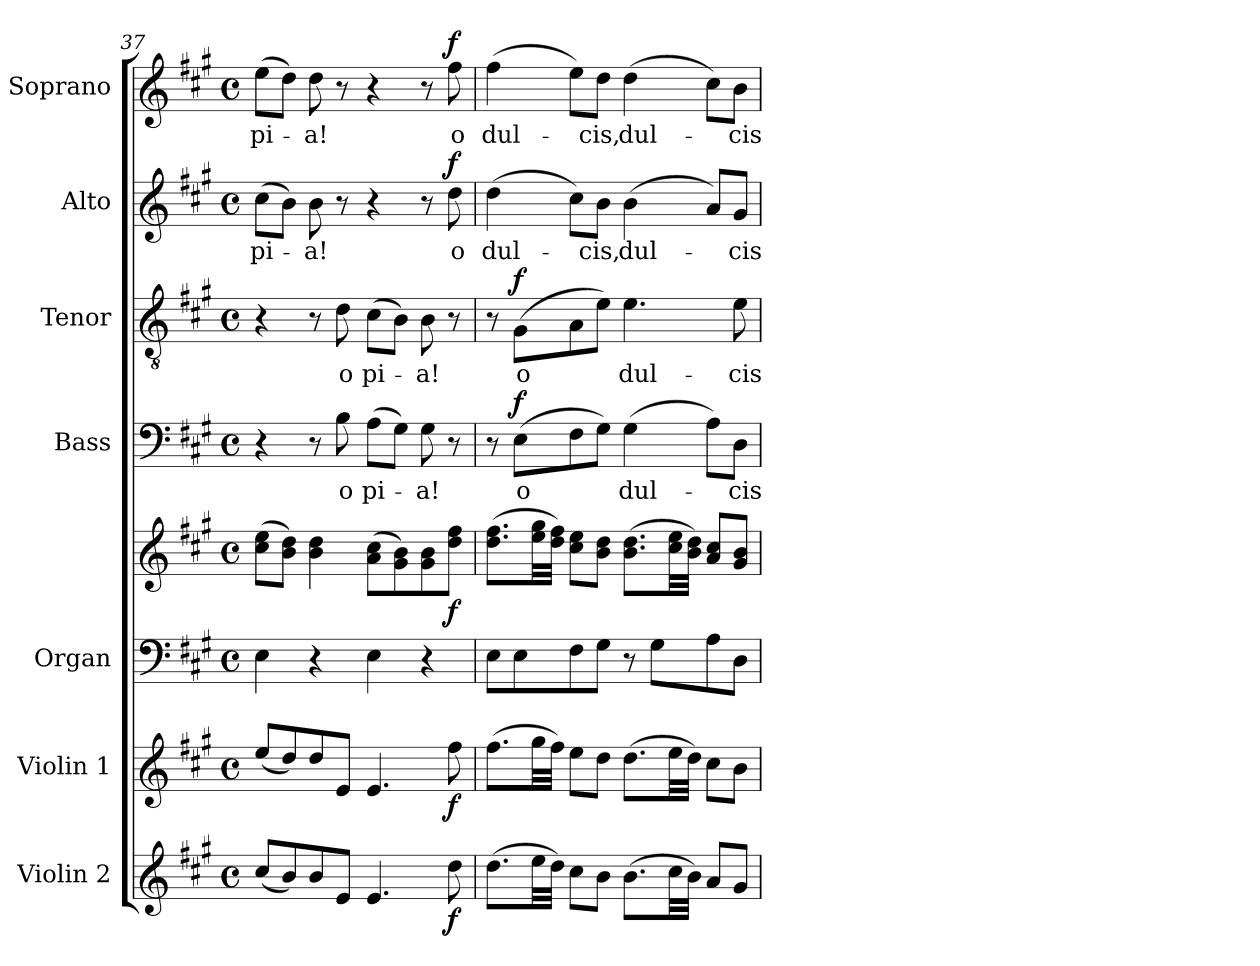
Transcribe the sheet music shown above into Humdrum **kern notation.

**kern	**dynam	**kern	**dynam	**kern	**kern	**dynam	**kern	**text	**dynam	**kern	**text	**dynam	**kern	**text	**dynam	**kern	**text	**dynam
*part7	*part7	*part6	*part6	*part5	*part5	*part5	*part4	*part4	*part4	*part3	*part3	*part3	*part2	*part2	*part2	*part1	*part1	*part1
*staff8	*staff8	*staff7	*staff7	*staff6	*staff5	*staff5/6	*staff4	*staff4	*staff4	*staff3	*staff3	*staff3	*staff2	*staff2	*staff2	*staff1	*staff1	*staff1
*I"Violin 2	*	*I"Violin 1	*	*I"Organ	*	*	*I"Bass	*	*	*I"Tenor	*	*	*I"Alto	*	*	*I"Soprano	*	*
*I'Vln. 2	*	*I'Vln. 1	*	*I'Org.	*	*	*I'B.	*	*	*I'T.	*	*	*I'A.	*	*	*I'S.	*	*
*clefG2	*	*clefG2	*	*clefF4	*clefG2	*	*clefF4	*	*	*clefGv2	*	*	*clefG2	*	*	*clefG2	*	*
*	*	*	*	*	*	*	*	*	*	*ITrd7c12	*	*	*	*	*	*	*	*
*k[f#c#g#]	*	*k[f#c#g#]	*	*k[f#c#g#]	*k[f#c#g#]	*	*k[f#c#g#]	*	*	*k[f#c#g#]	*	*	*k[f#c#g#]	*	*	*k[f#c#g#]	*	*
*A:	*	*A:	*	*A:	*A:	*	*A:	*	*	*A:	*	*	*A:	*	*	*A:	*	*
*M4/4	*	*M4/4	*	*M4/4	*M4/4	*	*M4/4	*	*	*M4/4	*	*	*M4/4	*	*	*M4/4	*	*
*met(c)	*	*met(c)	*	*met(c)	*met(c)	*	*met(c)	*	*	*met(c)	*	*	*met(c)	*	*	*met(c)	*	*
=37	=37	=37	=37	=37	=37	=37	=37	=37	=37	=37	=37	=37	=37	=37	=37	=37	=37	=37
!	!	!	!	!	!	!	!	!	!	!	!	!	!	!LO:LY:b:color=#000000	!	!	!	!
!	!	!	!	!	!	!	!	!	!	!	!	!	!	!	!	!	!LO:LY:b:color=#000000	!
(8cc#i/L	.	(8eei/L	.	4Ei\	(8cc#i\ 8eeiL	.	4r	.	.	4r	.	.	(8cc#i\L	pi-	.	(8eei\L	pi-	.
8bi/)	.	8ddi/)	.	.	8bi\ 8ddiJ)	.	.	.	.	.	.	.	8bi\J)	.	.	8ddi\J)	.	.
!	!	!	!	!	!	!	!	!	!	!	!	!	!	!LO:LY:b:color=#000000	!	!	!	!
!	!	!	!	!	!	!	!	!	!	!	!	!	!	!	!	!	!LO:LY:b:color=#000000	!
8bi/	.	8ddi/	.	4r	4bi\ 4ddi	.	8r	.	.	8r	.	.	8bi\	-a!	.	8ddi\	-a!	.
!	!	!	!	!	!	!	!	!LO:LY:b:color=#000000	!	!	!	!	!	!	!	!	!	!
!	!	!	!	!	!	!	!	!	!	!	!LO:LY:b:color=#000000	!	!	!	!	!	!	!
8ei/J	.	8ei/J	.	.	.	.	8Bi\	o	.	8Di\	o	.	8r	.	.	8r	.	.
!	!	!	!	!	!	!	!	!LO:LY:b:color=#000000	!	!	!	!	!	!	!	!	!	!
!	!	!	!	!	!	!	!	!	!	!	!LO:LY:b:color=#000000	!	!	!	!	!	!	!
4.ei/	.	4.ei/	.	4Ei\	(8ai\ 8cc#iL	.	(8Ai\L	pi-	.	(8C#i\L	pi-	.	4r	.	.	4r	.	.
.	.	.	.	.	8g#i\ 8bi)	.	8G#i\J)	.	.	8BBi\J)	.	.	.	.	.	.	.	.
!	!	!	!	!	!	!	!	!LO:LY:b:color=#000000	!	!	!	!	!	!	!	!	!	!
!	!	!	!	!	!	!	!	!	!	!	!LO:LY:b:color=#000000	!	!	!	!	!	!	!
.	.	.	.	4r	8g#i\ 8bi	.	8G#i\	-a!	.	8BBi\	-a!	.	8r	.	.	8r	.	.
!	!	!	!	!	!	!	!	!	!	!	!	!	!	!LO:LY:b:color=#000000	!	!	!	!
!	!	!	!	!	!	!	!	!	!	!	!	!	!	!	!	!	!LO:LY:b:color=#000000	!
8ddi\	f	8ff#i\	f	.	8ddi\ 8ff#iJ	f	8r	.	.	8r	.	.	8ddi\	o	f	8ff#i\	o	f
!!LO:PB:g=z
=38	=38	=38	=38	=38	=38	=38	=38	=38	=38	=38	=38	=38	=38	=38	=38	=38	=38	=38
!	!	!	!	!	!	!	!	!	!	!	!	!	!	!LO:LY:b:color=#000000	!	!	!	!
!	!	!	!	!	!	!	!	!	!	!	!	!	!	!	!	!	!LO:LY:b:color=#000000	!
(8.ddi\L	.	(8.ff#i\L	.	8Ei\L	(8.ddi\ 8.ff#iL	.	8r	.	.	8r	.	.	(4ddi\	dul-	.	(4ff#i\	dul-	.
!	!	!	!	!	!	!	!	!LO:LY:b:color=#000000	!	!	!	!	!	!	!	!	!	!
!	!	!	!	!	!	!	!	!	!	!	!LO:LY:b:color=#000000	!	!	!	!	!	!	!
.	.	.	.	8Ei\	.	.	(8Ei\L	o	f	(8GG#i\L	o	f	.	.	.	.	.	.
32eei\LL	.	32gg#i\LL	.	.	32eei\ 32gg#iLL	.	.	.	.	.	.	.	.	.	.	.	.	.
32ddi\JJJ)	.	32ff#i\JJJ)	.	.	32ddi\ 32ff#iJJJ)	.	.	.	.	.	.	.	.	.	.	.	.	.
8cc#i\L	.	8eei\L	.	8F#i\	8cc#i\ 8eeiL	.	8F#i\	.	.	8AAi\	.	.	8cc#i\L)	.	.	8eei\L)	.	.
!	!	!	!	!	!	!	!	!	!	!	!	!	!	!LO:LY:b:color=#000000	!	!	!	!
!	!	!	!	!	!	!	!	!	!	!	!	!	!	!	!	!	!LO:LY:b:color=#000000	!
8bi\J	.	8ddi\J	.	8G#i\J	8bi\ 8ddiJ	.	8G#i\J)	.	.	8Ei\J)	.	.	8bi\J	-cis,	.	8ddi\J	-cis,	.
!	!	!	!	!	!	!	!	!LO:LY:b:color=#000000	!	!	!	!	!	!	!	!	!	!
!	!	!	!	!	!	!	!	!	!	!	!LO:LY:b:color=#000000	!	!	!	!	!	!	!
!	!	!	!	!	!	!	!	!	!	!	!	!	!	!LO:LY:b:color=#000000	!	!	!	!
!	!	!	!	!	!	!	!	!	!	!	!	!	!	!	!	!	!LO:LY:b:color=#000000	!
(8.bi\L	.	(8.ddi\L	.	8r	(8.bi\ 8.ddiL	.	(4G#i\	dul-	.	4.Ei\	dul-	.	(4bi\	dul-	.	(4ddi\	dul-	.
.	.	.	.	8G#i\L	.	.	.	.	.	.	.	.	.	.	.	.	.	.
32cc#i\LL	.	32eei\LL	.	.	32cc#i\ 32eeiLL	.	.	.	.	.	.	.	.	.	.	.	.	.
32bi\JJJ)	.	32ddi\JJJ)	.	.	32bi\ 32ddiJJJ)	.	.	.	.	.	.	.	.	.	.	.	.	.
8ai/L	.	8cc#i\L	.	8Ai\	8ai/ 8cc#iL	.	8Ai\L)	.	.	.	.	.	8ai/L)	.	.	8cc#i\L)	.	.
!	!	!	!	!	!	!	!	!LO:LY:b:color=#000000	!	!	!	!	!	!	!	!	!	!
!	!	!	!	!	!	!	!	!	!	!	!LO:LY:b:color=#000000	!	!	!	!	!	!	!
!	!	!	!	!	!	!	!	!	!	!	!	!	!	!LO:LY:b:color=#000000	!	!	!	!
!	!	!	!	!	!	!	!	!	!	!	!	!	!	!	!	!	!LO:LY:b:color=#000000	!
8g#i/J	.	8bi\J	.	8Di\J	8g#i/ 8biJ	.	8Di\J	-cis	.	8Ei\	-cis	.	8g#i/J	-cis	.	8bi\J	-cis	.
=	=	=	=	=	=	=	=	=	=	=	=	=	=	=	=	=	=	=
*-	*-	*-	*-	*-	*-	*-	*-	*-	*-	*-	*-	*-	*-	*-	*-	*-	*-	*-
